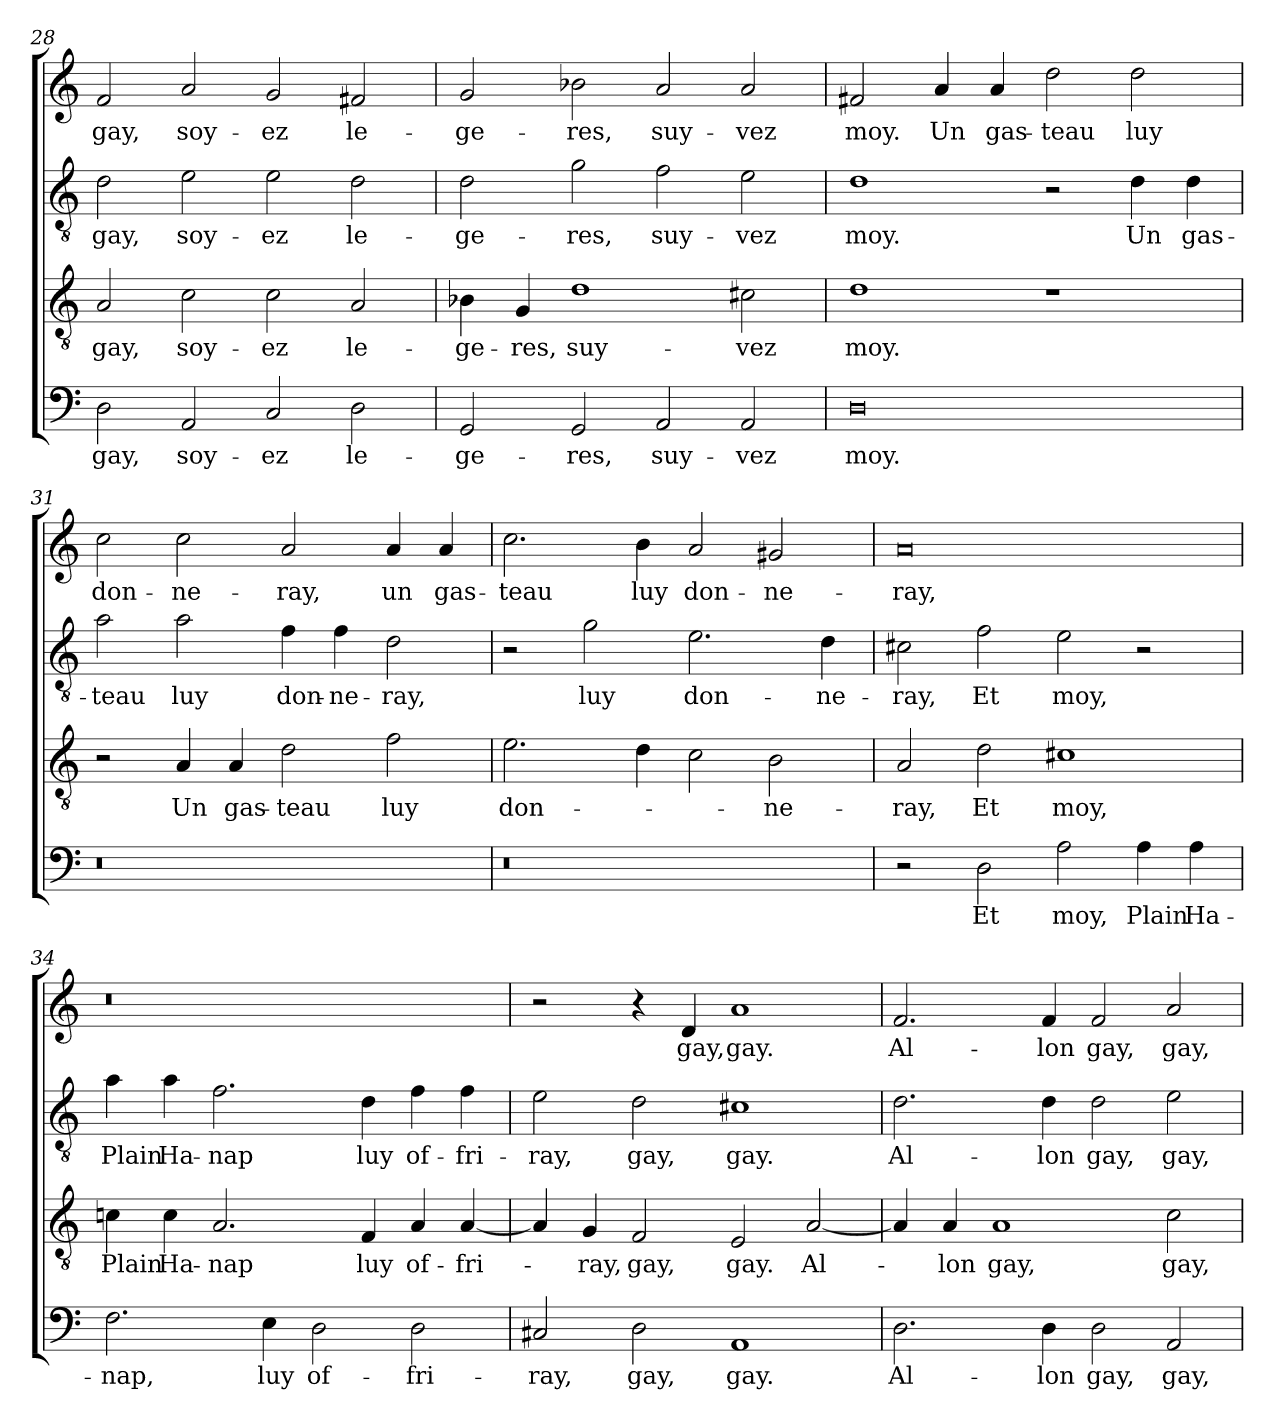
**kern	**text	**kern	**text	**kern	**text	**kern	**text
*part4	*part4	*part3	*part3	*part2	*part2	*part1	*part1
*staff4	*staff4	*staff3	*staff3	*staff2	*staff2	*staff1	*staff1
*clefF4	*	*clefGv2	*	*clefGv2	*	*clefG2	*
*k[]	*	*k[]	*	*k[]	*	*k[]	*
=28	=28	=28	=28	=28	=28	=28	=28
2D	gay,	2A	gay,	2d	gay,	2f	gay,
2AA	soy-	2c	soy-	2e	soy-	2a	soy-
2C	-ez	2c	-ez	2e	-ez	2g	-ez
2D	le-	2A	le-	2d	le-	2f#X	le-
!!LO:PB:g=z
=29	=29	=29	=29	=29	=29	=29	=29
2GG	-ge-	4B-X	-ge-	2d	-ge-	2g	-ge-
.	.	4G	-res,	.	.	.	.
2GG	-res,	1d	suy-	2g	-res,	2b-X	-res,
2AA	suy-	.	.	2f	suy-	2a	suy-
2AA	-vez	2c#X	-vez	2e	-vez	2a	-vez
=30	=30	=30	=30	=30	=30	=30	=30
0D	moy.	1d	moy.	1d	moy.	2f#X	moy.
.	.	.	.	.	.	4a	Un
.	.	.	.	.	.	4a	gas-
.	.	1r	.	2r	.	2dd	-teau
.	.	.	.	4d	Un	2dd	luy
.	.	.	.	4d	gas-	.	.
=31	=31	=31	=31	=31	=31	=31	=31
0r	.	2r	.	2a	-teau	2cc	don-
.	.	4A	Un	2a	luy	2cc	-ne-
.	.	4A	gas-	.	.	.	.
.	.	2d	-teau	4f	don-	2a	-ray,
.	.	.	.	4f	-ne-	.	.
.	.	2f	luy	2d	-ray,	4a	un
.	.	.	.	.	.	4a	gas-
=32	=32	=32	=32	=32	=32	=32	=32
0r	.	2.e	don-	2r	.	2.cc	-teau
.	.	.	.	2g	luy	.	.
.	.	4d	.	.	.	4b	luy
.	.	2c	.	2.e	don-	2a	don-
.	.	2B	-ne-	.	.	2g#X	-ne-
.	.	.	.	4d	-ne-	.	.
=33	=33	=33	=33	=33	=33	=33	=33
2r	.	2A	-ray,	2c#X	-ray,	0a	-ray,
2D	Et	2d	Et	2f	Et	.	.
2A	moy,	1c#X	moy,	2e	moy,	.	.
4A	Plain	.	.	2r	.	.	.
4A	Ha-	.	.	.	.	.	.
!!LO:LB:g=z
=34	=34	=34	=34	=34	=34	=34	=34
2.F	-nap,	4cn	Plain	4a	Plain	0r	.
.	.	4c	Ha-	4a	Ha-	.	.
.	.	2.A	-nap	2.f	-nap	.	.
4E	luy	.	.	.	.	.	.
2D	of-	.	.	.	.	.	.
.	.	4F	luy	4d	luy	.	.
2D	-fri-	4A	of-	4f	of-	.	.
.	.	[4A	-fri-	4f	-fri-	.	.
=35	=35	=35	=35	=35	=35	=35	=35
2C#X	-ray,	4A]	.	2e	-ray,	2r	.
.	.	4G	-ray,	.	.	.	.
2D	gay,	2F	gay,	2d	gay,	4r	.
.	.	.	.	.	.	4d	gay,
1AA	gay.	2E	gay.	1c#X	gay.	1a	gay.
.	.	[2A	Al-	.	.	.	.
=36	=36	=36	=36	=36	=36	=36	=36
2.D	Al-	4A]	.	2.d	Al-	2.f	Al-
.	.	4A	-lon	.	.	.	.
.	.	1A	gay,	.	.	.	.
4D	-lon	.	.	4d	-lon	4f	-lon
2D	gay,	.	.	2d	gay,	2f	gay,
2AA	gay,	2c	gay,	2e	gay,	2a	gay,
=	=	=	=	=	=	=	=
*-	*-	*-	*-	*-	*-	*-	*-
